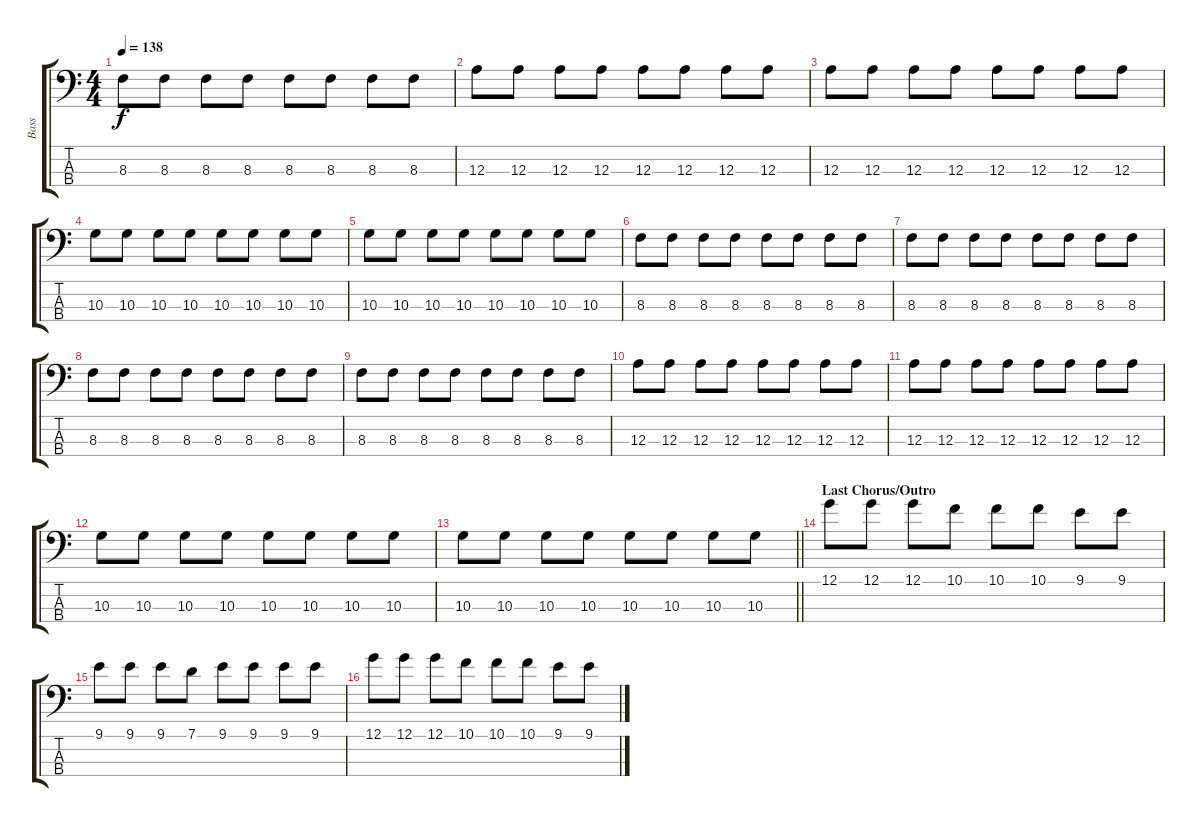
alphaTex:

\track ("Bass" "Bass") {instrument electricbasspick}
\staff {score tabs}
\tuning (G2 D2 A1 E1) {hide}
\ts (4 4)
\tempo 138
\clef f4
\ks c
8.3.8{dy f} 8.3.8 8.3.8 8.3.8 8.3.8 8.3.8 8.3.8 8.3.8 |
12.3.8 12.3.8 12.3.8 12.3.8 12.3.8 12.3.8 12.3.8 12.3.8 |
12.3.8 12.3.8 12.3.8 12.3.8 12.3.8 12.3.8 12.3.8 12.3.8 |
10.3.8 10.3.8 10.3.8 10.3.8 10.3.8 10.3.8 10.3.8 10.3.8 |
10.3.8 10.3.8 10.3.8 10.3.8 10.3.8 10.3.8 10.3.8 10.3.8 |
8.3.8 8.3.8 8.3.8 8.3.8 8.3.8 8.3.8 8.3.8 8.3.8 |
8.3.8 8.3.8 8.3.8 8.3.8 8.3.8 8.3.8 8.3.8 8.3.8 |
8.3.8 8.3.8 8.3.8 8.3.8 8.3.8 8.3.8 8.3.8 8.3.8 |
8.3.8 8.3.8 8.3.8 8.3.8 8.3.8 8.3.8 8.3.8 8.3.8 |
12.3.8 12.3.8 12.3.8 12.3.8 12.3.8 12.3.8 12.3.8 12.3.8 |
12.3.8 12.3.8 12.3.8 12.3.8 12.3.8 12.3.8 12.3.8 12.3.8 |
10.3.8 10.3.8 10.3.8 10.3.8 10.3.8 10.3.8 10.3.8 10.3.8 |
\barLineRight lightlight
10.3.8 10.3.8 10.3.8 10.3.8 10.3.8 10.3.8 10.3.8 10.3.8 |
\section ("" "Last Chorus/Outro")
12.1.8 12.1.8 12.1.8 10.1.8 10.1.8 10.1.8 9.1.8 9.1.8 |
9.1.8 9.1.8 9.1.8 7.1.8 9.1.8 9.1.8 9.1.8 9.1.8 |
12.1.8 12.1.8 12.1.8 10.1.8 10.1.8 10.1.8 9.1.8 9.1.8
